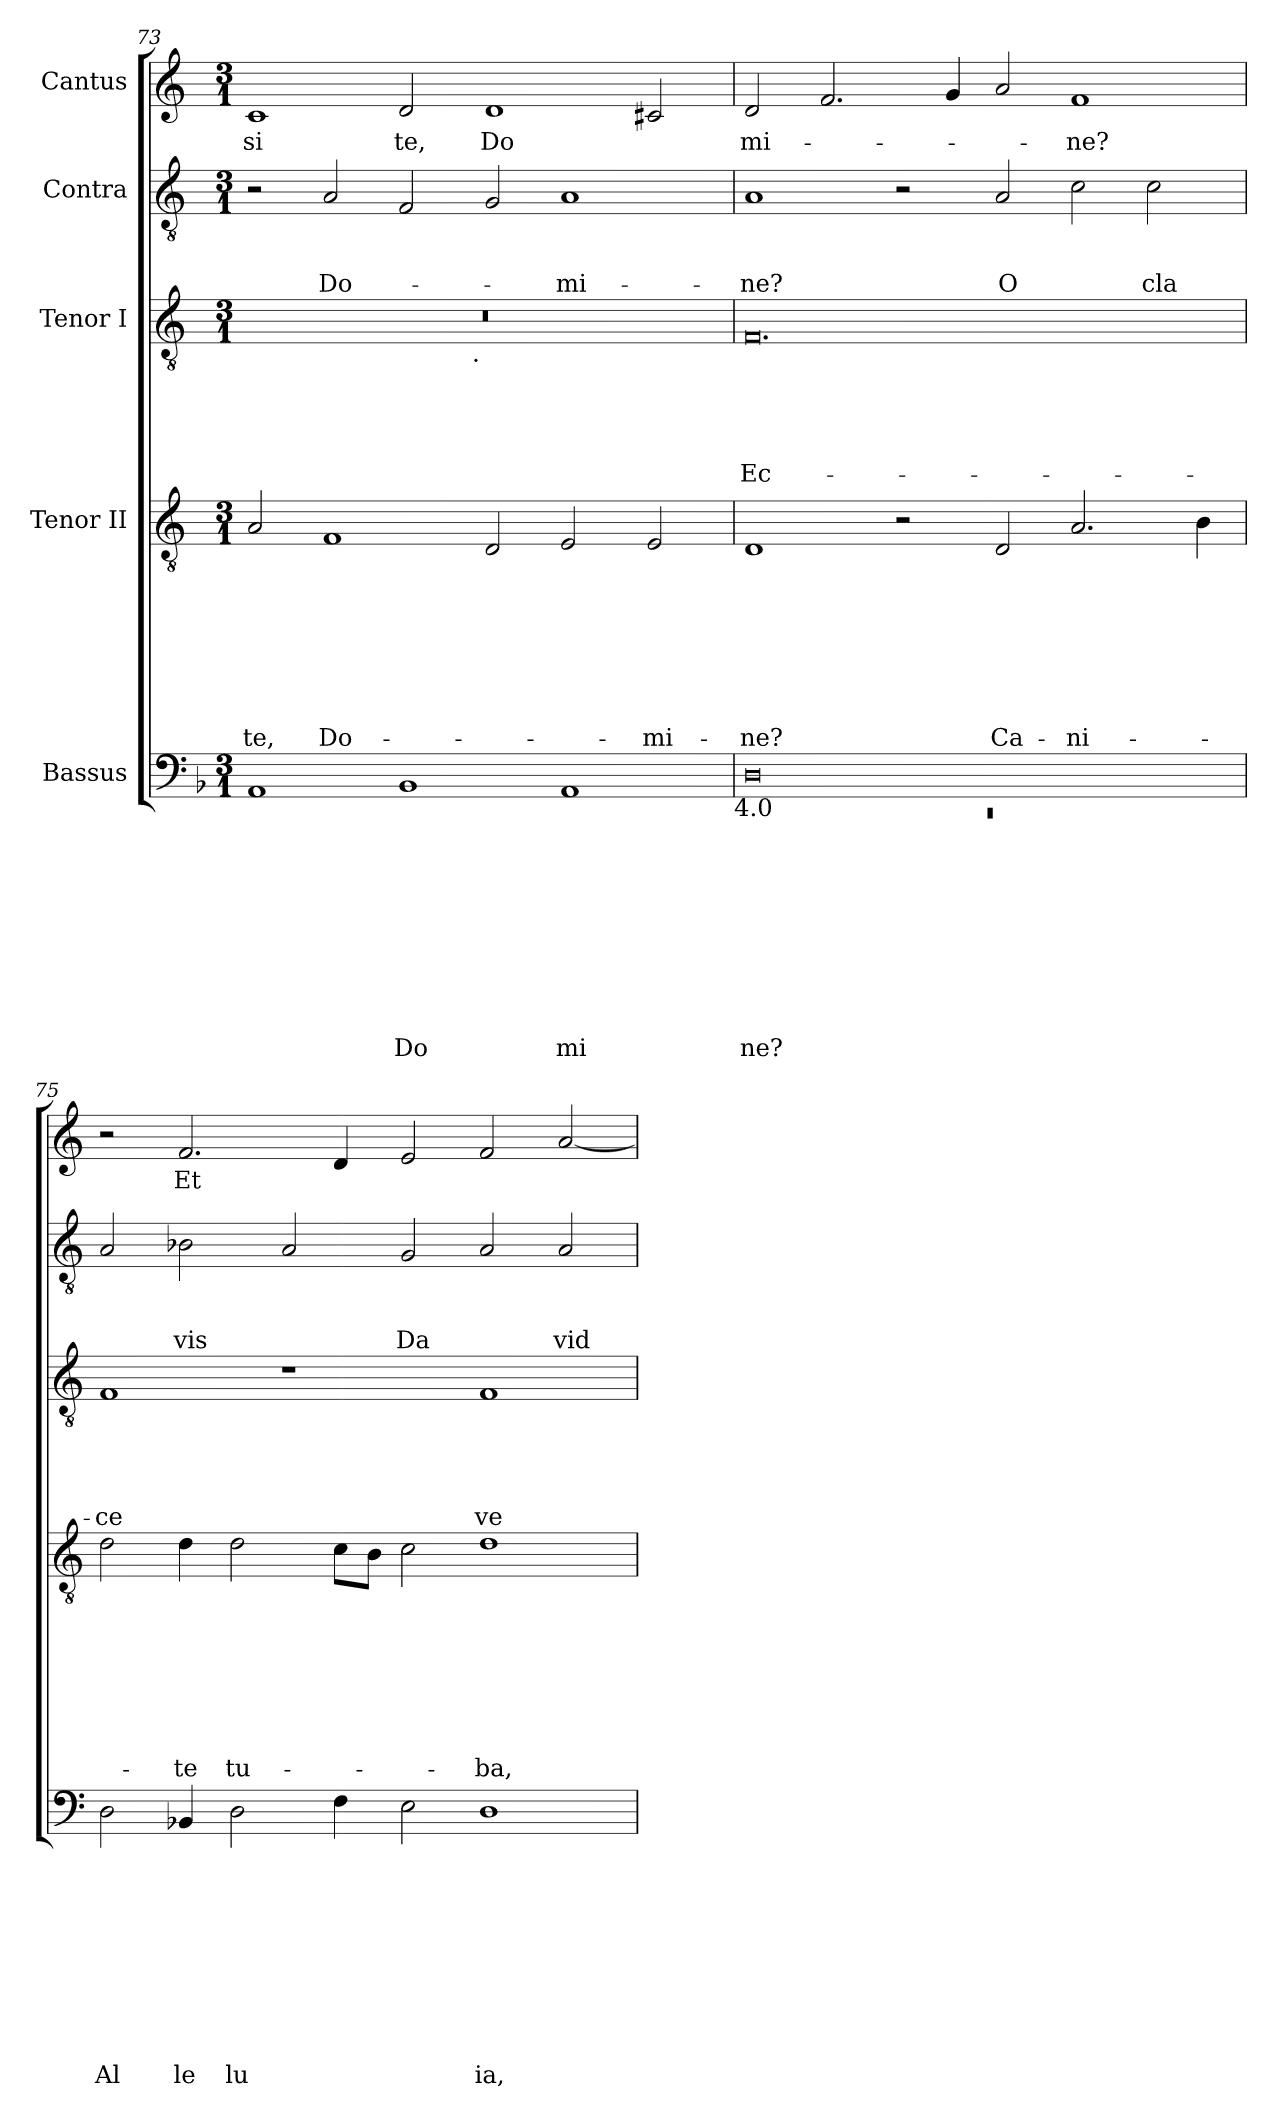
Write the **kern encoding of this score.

**kern	**text	**text	**text	**text	**text	**text	**text	**text	**text	**text	**kern	**text	**text	**text	**text	**text	**text	**text	**text	**kern	**text	**text	**text	**text	**text	**kern	**text	**text	**text	**kern	**text
*part5	*part5	*part5	*part5	*part5	*part5	*part5	*part5	*part5	*part5	*part5	*part4	*part4	*part4	*part4	*part4	*part4	*part4	*part4	*part4	*part3	*part3	*part3	*part3	*part3	*part3	*part2	*part2	*part2	*part2	*part1	*part1
*staff5	*staff5	*staff5	*staff5	*staff5	*staff5	*staff5	*staff5	*staff5	*staff5	*staff5	*staff4	*staff4	*staff4	*staff4	*staff4	*staff4	*staff4	*staff4	*staff4	*staff3	*staff3	*staff3	*staff3	*staff3	*staff3	*staff2	*staff2	*staff2	*staff2	*staff1	*staff1
*I"Bassus	*	*	*	*	*	*	*	*	*	*	*I"Tenor II	*	*	*	*	*	*	*	*	*I"Tenor I	*	*	*	*	*	*I"Contra	*	*	*	*I"Cantus	*
*clefF4	*	*	*	*	*	*	*	*	*	*	*clefGv2	*	*	*	*	*	*	*	*	*clefGv2	*	*	*	*	*	*clefGv2	*	*	*	*clefG2	*
*k[b-]	*	*	*	*	*	*	*	*	*	*	*k[]	*	*	*	*	*	*	*	*	*k[]	*	*	*	*	*	*k[]	*	*	*	*k[]	*
*F:	*	*	*	*	*	*	*	*	*	*	*C:	*	*	*	*	*	*	*	*	*C:	*	*	*	*	*	*C:	*	*	*	*C:	*
*M3/1	*	*	*	*	*	*	*	*	*	*	*M3/1	*	*	*	*	*	*	*	*	*M3/1	*	*	*	*	*	*M3/1	*	*	*	*M3/1	*
=73	=73	=73	=73	=73	=73	=73	=73	=73	=73	=73	=73	=73	=73	=73	=73	=73	=73	=73	=73	=73	=73	=73	=73	=73	=73	=73	=73	=73	=73	=73	=73
!	!	!	!	!	!	!	!	!	!	!	!	!	!	!	!	!	!	!	!LO:LY:b	!	!	!	!	!	!	!	!	!	!	!	!LO:LY:b
*	*	*	*	*	*	*	*	*	*	*	*	*	*	*	*	*	*	*	*	*^	*	*	*	*	*	*	*	*	*	*	*
1AA	.	.	.	.	.	.	.	.	.	.	2A/	.	.	.	.	.	.	.	te,	0.r	1ryy	.	.	.	.	.	2r	.	.	.	1c	si
!	!	!	!	!	!	!	!	!	!	!	!	!	!	!	!	!	!	!	!LO:LY:b	!	!	!	!	!	!	!	!	!	!	!LO:LY:b	!	!
.	.	.	.	.	.	.	.	.	.	.	1F	.	.	.	.	.	.	.	Do-	.	.	.	.	.	.	.	2A/	.	.	Do-	.	.
!	!	!	!	!	!	!	!	!	!	!LO:LY:b	!	!	!	!	!	!	!	!	!	!	!	!	!	!	!	!	!	!	!	!	!	!LO:LY:b
1BB-	.	.	.	.	.	.	.	.	.	Do	.	.	.	.	.	.	.	.	.	.	4...ryy	.	.	.	.	.	2F/	.	.	.	2d/	te,
!	!	!	!	!	!	!	!	!	!	!	!	!	!	!	!	!	!	!	!	!	!LO:TX:b:t=.	!	!	!	!	!	!	!	!	!	!	!
.	.	.	.	.	.	.	.	.	.	.	.	.	.	.	.	.	.	.	.	.	1ryy	.	.	.	.	.	.	.	.	.	.	.
!	!	!	!	!	!	!	!	!	!	!	!	!	!	!	!	!	!	!	!	!	!	!	!	!	!	!	!	!	!	!	!	!LO:LY:b
.	.	.	.	.	.	.	.	.	.	.	2D/	.	.	.	.	.	.	.	.	.	.	.	.	.	.	.	2G/	.	.	.	1d	Do
!	!	!	!	!	!	!	!	!	!	!LO:LY:b	!	!	!	!	!	!	!	!	!	!	!	!	!	!	!	!	!	!	!	!LO:LY:b	!	!
1AA	.	.	.	.	.	.	.	.	.	mi	2E/	.	.	.	.	.	.	.	.	.	.	.	.	.	.	.	1A	.	.	-mi-	.	.
.	.	.	.	.	.	.	.	.	.	.	.	.	.	.	.	.	.	.	.	.	2ryy	.	.	.	.	.	.	.	.	.	.	.
!	!	!	!	!	!	!	!	!	!	!	!	!	!	!	!	!	!	!	!LO:LY:b	!	!	!	!	!	!	!	!	!	!	!	!	!
.	.	.	.	.	.	.	.	.	.	.	2E/	.	.	.	.	.	.	.	-mi-	.	.	.	.	.	.	.	.	.	.	.	2c#/	.
.	.	.	.	.	.	.	.	.	.	.	.	.	.	.	.	.	.	.	.	.	32ryy	.	.	.	.	.	.	.	.	.	.	.
!LO:TX:b:t=4.0	!	!	!	!	!	!	!	!	!	!	!	!	!	!	!	!	!	!	!	!	!	!	!	!	!	!	!	!	!	!	!	!
*	*	*	*	*	*	*	*	*	*	*	*	*	*	*	*	*	*	*	*	*v	*v	*	*	*	*	*	*	*	*	*	*	*
!!LO:PB:g=z
=74	=74	=74	=74	=74	=74	=74	=74	=74	=74	=74	=74	=74	=74	=74	=74	=74	=74	=74	=74	=74	=74	=74	=74	=74	=74	=74	=74	=74	=74	=74	=74
*k[]	*	*	*	*	*	*	*	*	*	*	*	*	*	*	*	*	*	*	*	*	*	*	*	*	*	*	*	*	*	*	*
*C:	*	*	*	*	*	*	*	*	*	*	*	*	*	*	*	*	*	*	*	*	*	*	*	*	*	*	*	*	*	*	*
*^	*	*	*	*	*	*	*	*	*	*	*	*	*	*	*	*	*	*	*	*^	*	*	*	*	*	*	*	*	*	*	*
!	!LO:N:vis=1	!	!	!	!	!	!	!	!	!	!LO:LY:b	!	!	!	!	!	!	!	!	!LO:LY:b	!	!	!	!	!	!	!LO:LY:b	!	!	!	!LO:LY:b	!	!LO:LY:b
*	*	*	*	*	*	*	*	*	*	*	*	*	*	*	*	*	*	*	*	*	*v	*v	*	*	*	*	*	*	*	*	*	*	*
0D	0.rEE	.	.	.	.	.	.	.	.	.	ne?	1D	.	.	.	.	.	.	.	-ne?	0.F	.	.	.	.	Ec-	1A	.	.	-ne?	2d/	mi-
.	.	.	.	.	.	.	.	.	.	.	.	.	.	.	.	.	.	.	.	.	.	.	.	.	.	.	.	.	.	.	2.f/	.
.	.	.	.	.	.	.	.	.	.	.	.	2r	.	.	.	.	.	.	.	.	.	.	.	.	.	.	2r	.	.	.	.	.
.	.	.	.	.	.	.	.	.	.	.	.	.	.	.	.	.	.	.	.	.	.	.	.	.	.	.	.	.	.	.	4g/	.
!	!	!	!	!	!	!	!	!	!	!	!	!	!	!	!	!	!	!	!	!LO:LY:b	!	!	!	!	!	!	!	!	!	!LO:LY:b	!	!
.	.	.	.	.	.	.	.	.	.	.	.	2D/	.	.	.	.	.	.	.	Ca-	.	.	.	.	.	.	2A/	.	.	O	2a/	.
!	!	!	!	!	!	!	!	!	!	!	!	!	!	!	!	!	!	!	!	!LO:LY:b	!	!	!	!	!	!	!	!	!	!	!	!LO:LY:b
1ryy	.	.	.	.	.	.	.	.	.	.	.	2.A/	.	.	.	.	.	.	.	-ni-	.	.	.	.	.	.	2c\	.	.	.	1f	-ne?
!	!	!	!	!	!	!	!	!	!	!	!	!	!	!	!	!	!	!	!	!	!	!	!	!	!	!	!	!	!	!LO:LY:b	!	!
.	.	.	.	.	.	.	.	.	.	.	.	.	.	.	.	.	.	.	.	.	.	.	.	.	.	.	2c\	.	.	cla	.	.
.	.	.	.	.	.	.	.	.	.	.	.	4B\	.	.	.	.	.	.	.	.	.	.	.	.	.	.	.	.	.	.	.	.
*v	*v	*	*	*	*	*	*	*	*	*	*	*	*	*	*	*	*	*	*	*	*	*	*	*	*	*	*	*	*	*	*	*
=75	=75	=75	=75	=75	=75	=75	=75	=75	=75	=75	=75	=75	=75	=75	=75	=75	=75	=75	=75	=75	=75	=75	=75	=75	=75	=75	=75	=75	=75	=75	=75
!	!	!	!	!	!	!	!	!	!	!LO:LY:b	!	!	!	!	!	!	!	!	!	!	!	!	!	!	!LO:LY:b	!	!	!	!	!	!
2D\	.	.	.	.	.	.	.	.	.	Al	2d\	.	.	.	.	.	.	.	.	1F	.	.	.	.	-ce	2A/	.	.	.	2r	.
!	!	!	!	!	!	!	!	!	!	!LO:LY:b	!	!	!	!	!	!	!	!	!LO:LY:b	!	!	!	!	!	!	!	!	!	!LO:LY:b	!	!LO:LY:b
4BB-/	.	.	.	.	.	.	.	.	.	le	4d\	.	.	.	.	.	.	.	-te	.	.	.	.	.	.	2B-\	.	.	vis	2.f/	Et
!	!	!	!	!	!	!	!	!	!	!LO:LY:b	!	!	!	!	!	!	!	!	!LO:LY:b	!	!	!	!	!	!	!	!	!	!	!	!
2D\	.	.	.	.	.	.	.	.	.	lu	2d\	.	.	.	.	.	.	.	tu-	.	.	.	.	.	.	.	.	.	.	.	.
.	.	.	.	.	.	.	.	.	.	.	.	.	.	.	.	.	.	.	.	1r	.	.	.	.	.	2A/	.	.	.	.	.
4F\	.	.	.	.	.	.	.	.	.	.	8c\L	.	.	.	.	.	.	.	.	.	.	.	.	.	.	.	.	.	.	4d/	.
.	.	.	.	.	.	.	.	.	.	.	8B\J	.	.	.	.	.	.	.	.	.	.	.	.	.	.	.	.	.	.	.	.
!	!	!	!	!	!	!	!	!	!	!	!	!	!	!	!	!	!	!	!	!	!	!	!	!	!	!	!	!	!LO:LY:b	!	!
2E\	.	.	.	.	.	.	.	.	.	.	2c\	.	.	.	.	.	.	.	.	.	.	.	.	.	.	2G/	.	.	Da	2e/	.
!	!	!	!	!	!	!	!	!	!	!LO:LY:b	!	!	!	!	!	!	!	!	!LO:LY:b	!	!	!	!	!	!LO:LY:b	!	!	!	!	!	!
1D	.	.	.	.	.	.	.	.	.	ia,	1d	.	.	.	.	.	.	.	-ba,	1F	.	.	.	.	ve-	2A/	.	.	.	2f/	.
!	!	!	!	!	!	!	!	!	!	!	!	!	!	!	!	!	!	!	!	!	!	!	!	!	!	!	!	!	!LO:LY:b	!	!
.	.	.	.	.	.	.	.	.	.	.	.	.	.	.	.	.	.	.	.	.	.	.	.	.	.	2A/	.	.	vid	[<2a/	.
=	=	=	=	=	=	=	=	=	=	=	=	=	=	=	=	=	=	=	=	=	=	=	=	=	=	=	=	=	=	=	=
*-	*-	*-	*-	*-	*-	*-	*-	*-	*-	*-	*-	*-	*-	*-	*-	*-	*-	*-	*-	*-	*-	*-	*-	*-	*-	*-	*-	*-	*-	*-	*-
